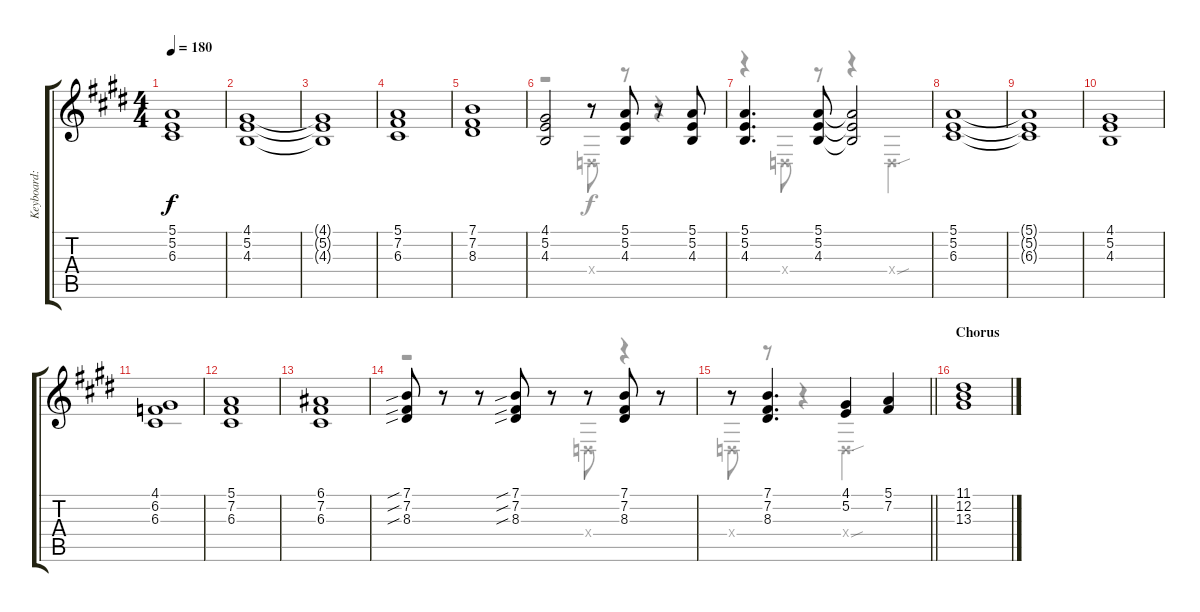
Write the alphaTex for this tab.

\track ("Keyboard: Tsugumi Kotobuki" "Keyboard: ") {instrument lead1square}
\staff {score tabs}
\tuning (E4 B3 G3 D3 A2 E2) {hide}
\voice
\ts (4 4)
\tempo 180
\clef g2
\ks e
(5.1{t} 5.2{t} 6.3{t}).1{dy f} |
(4.1 5.2 4.3).1 |
(4.1{t} 5.2{t} 4.3{t}).1 |
(5.1 7.2 6.3).1 |
(7.1 7.2 8.3).1 |
(4.1 5.2 4.3).2 r.8 (5.1 5.2 4.3).8 r.8 (5.1 5.2 4.3).8 |
(5.1 5.2 4.3).4{d} (5.1 5.2 4.3).8 (5.1{t} 5.2{t} 4.3{t}).2 |
(5.1 5.2 6.3).1 |
(5.1{t} 5.2{t} 6.3{t}).1 |
(4.1 5.2 4.3).1 |
(4.1 6.2 6.3).1 |
(5.1 7.2 6.3).1 |
(6.1 7.2 6.3).1 |
(7.1{sib} 7.2{sib} 8.3{sib}).8 r.8 r.8 (7.1{sib} 7.2{sib} 8.3{sib}).8 r.8 r.8 (7.1 7.2 8.3).8 r.8 |
\barLineRight lightlight
r.8 (7.1 7.2 8.3).4{d} (4.1 5.2).4 (5.1 7.2).4 |
\section ("" "Chorus")
(11.1 12.2 13.3).1
\voice
\clef g2
\ottava regular
\simile none
\ks e
|
|
|
|
|
r.2 0.4{x}.8 r.8 r.4 |
r.4 0.4{x}.8 r.8 r.4 0.4{sou x}.4 |
|
|
|
|
|
|
r.2 r.8 0.4{x}.8 r.4 |
\barLineRight lightlight
0.4{x}.8 r.8 r.4 0.4{sou x}.2 |
